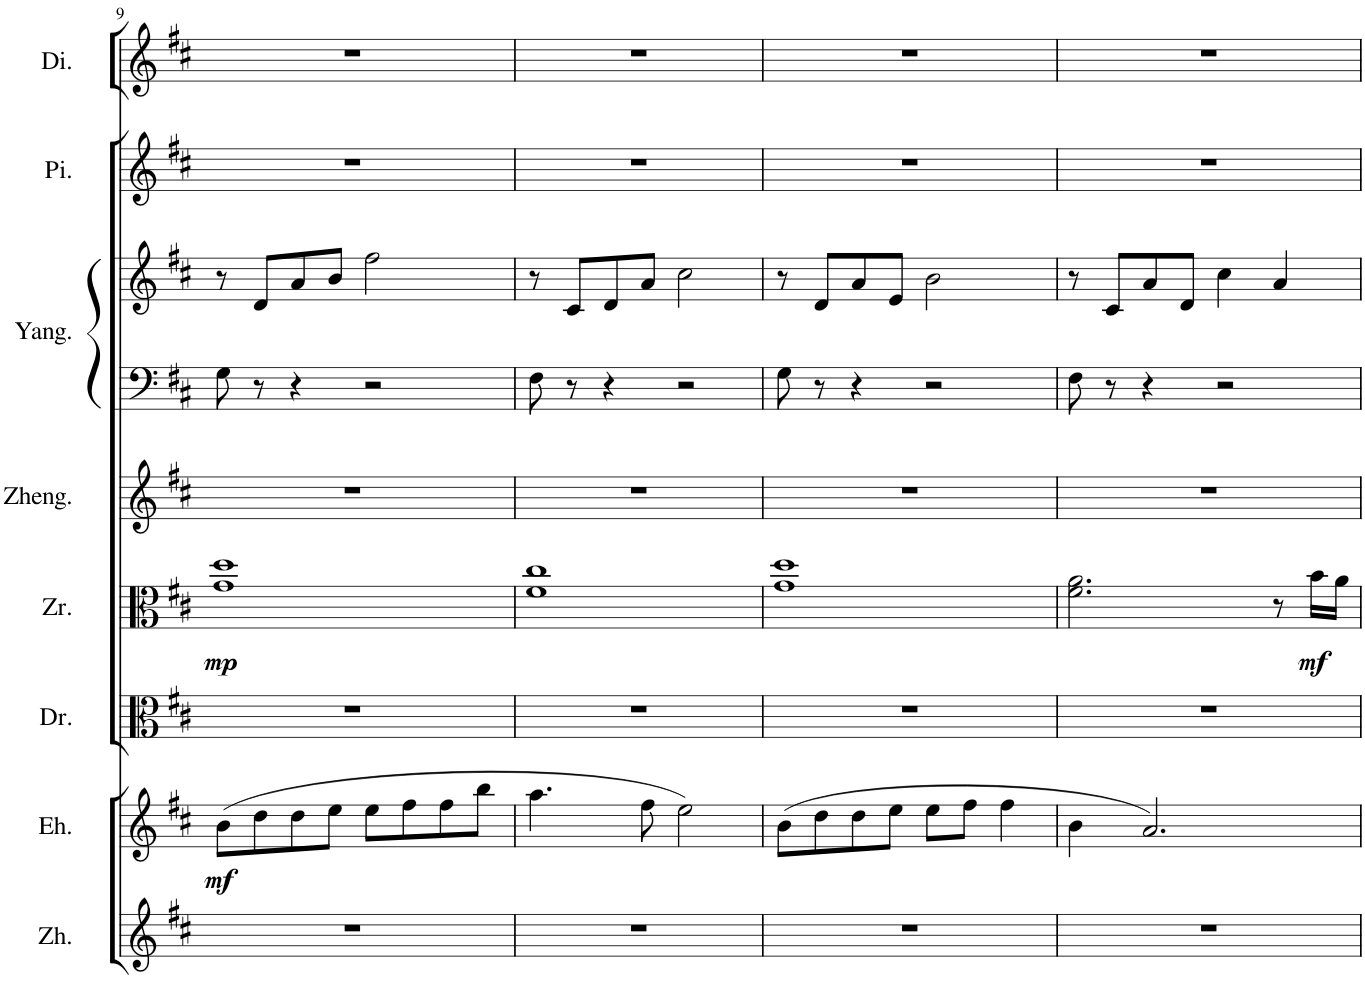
**kern	**kern	**dynam	**kern	**kern	**dynam	**kern	**kern	**kern	**kern	**kern
*part8	*part7	*part7	*part6	*part5	*part5	*part4	*part3	*part3	*part2	*part1
*staff9	*staff8	*staff8	*staff7	*staff6	*staff6	*staff5	*staff4	*staff3	*staff2	*staff1
*I"中胡	*I"二胡	*	*I"大阮	*I"中阮	*	*I"古筝	*I"扬琴	*	*I"琵琶	*I"笛箫
!!LO:PB:g=z
*clefG2	*clefG2	*	*clefC3	*clefC3	*	*clefG2	*clefF4	*clefG2	*clefG2	*clefG2
*	*	*	*Trd7c12	*	*	*	*	*	*	*Trd-7c-12
*k[f#c#]	*k[f#c#]	*	*k[f#c#]	*k[f#c#]	*	*k[f#c#]	*k[f#c#]	*k[f#c#]	*k[f#c#]	*k[f#c#]
*M4/4	*M4/4	*	*M4/4	*M4/4	*	*M4/4	*M4/4	*M4/4	*M4/4	*M4/4
=9	=9	=9	=9	=9	=9	=9	=9	=9	=9	=9
!	!	!LO:DY:b	!	!	!LO:DY:b	!	!	!	!	!
1r	(8b\L	mf	1r	1g 1dd	mp	1r	8G\	8r	1r	1r
.	8dd\	.	.	.	.	.	8r	8d/L	.	.
.	8dd\	.	.	.	.	.	4r	8a/	.	.
.	8ee\J	.	.	.	.	.	.	8b/J	.	.
.	8ee\L	.	.	.	.	.	2r	2ff#\	.	.
.	8ff#\	.	.	.	.	.	.	.	.	.
.	8ff#\	.	.	.	.	.	.	.	.	.
.	8bb\J	.	.	.	.	.	.	.	.	.
=10	=10	=10	=10	=10	=10	=10	=10	=10	=10	=10
1r	4.aa\	.	1r	1f# 1cc#	.	1r	8F#\	8r	1r	1r
.	.	.	.	.	.	.	8r	8c#/L	.	.
.	.	.	.	.	.	.	4r	8d/	.	.
.	8ff#\	.	.	.	.	.	.	8a/J	.	.
.	2ee\)	.	.	.	.	.	2r	2cc#\	.	.
=11	=11	=11	=11	=11	=11	=11	=11	=11	=11	=11
1r	(8b\L	.	1r	1g 1dd	.	1r	8G\	8r	1r	1r
.	8dd\	.	.	.	.	.	8r	8d/L	.	.
.	8dd\	.	.	.	.	.	4r	8a/	.	.
.	8ee\J	.	.	.	.	.	.	8e/J	.	.
.	8ee\L	.	.	.	.	.	2r	2b\	.	.
.	8ff#\J	.	.	.	.	.	.	.	.	.
.	4ff#\	.	.	.	.	.	.	.	.	.
=12	=12	=12	=12	=12	=12	=12	=12	=12	=12	=12
1r	4b\	.	1r	2.f#\ 2.a\	.	1r	8F#\	8r	1r	1r
.	.	.	.	.	.	.	8r	8c#/L	.	.
.	2.a/)	.	.	.	.	.	4r	8a/	.	.
.	.	.	.	.	.	.	.	8d/J	.	.
.	.	.	.	.	.	.	2r	4cc#\	.	.
.	.	.	.	8r	.	.	.	4a/	.	.
!	!	!	!	!	!LO:DY:b	!	!	!	!	!
.	.	.	.	16b\LL	mf	.	.	.	.	.
.	.	.	.	16a\JJ	.	.	.	.	.	.
=	=	=	=	=	=	=	=	=	=	=
*-	*-	*-	*-	*-	*-	*-	*-	*-	*-	*-
